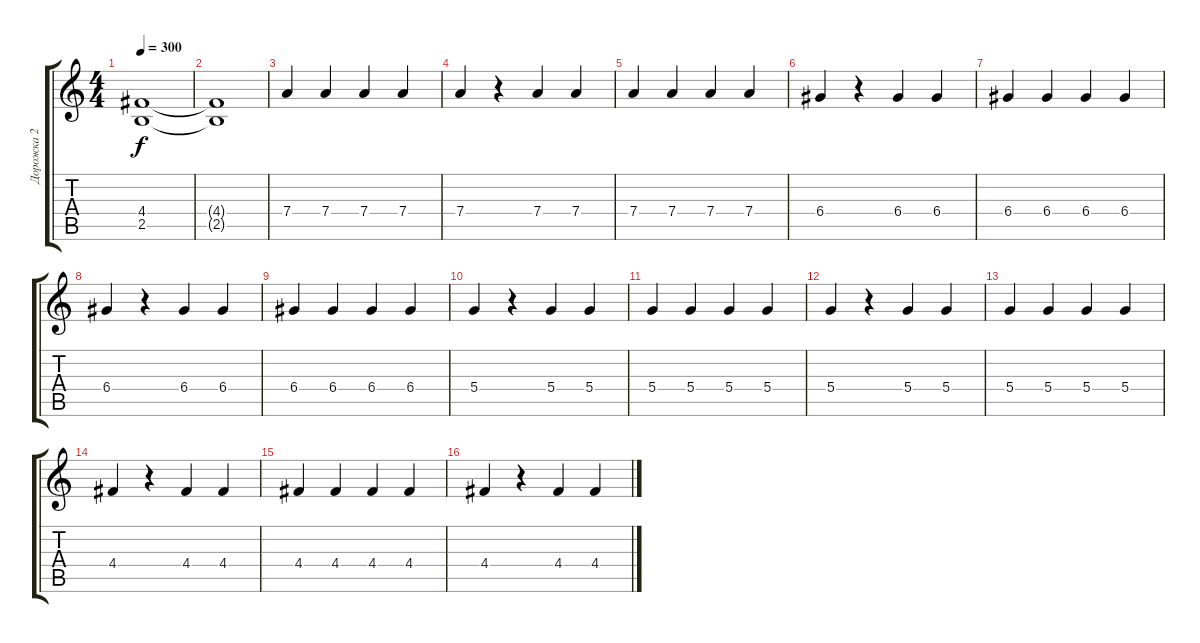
\track ("Дорожка 2" "Дорожка 2") {instrument distortionguitar}
\staff {score tabs}
\tuning (E4 B3 G3 D3 A2 E2) {hide}
\ts (4 4)
\tempo 300
\clef g2
\ks c
(4.4{t} 2.5{t}).1{dy f} |
(4.4{t} 2.5{t}).1 |
7.4.4 7.4.4 7.4.4 7.4.4 |
7.4.4 r.4 7.4.4 7.4.4 |
7.4.4 7.4.4 7.4.4 7.4.4 |
6.4.4 r.4 6.4.4 6.4.4 |
6.4.4 6.4.4 6.4.4 6.4.4 |
6.4.4 r.4 6.4.4 6.4.4 |
6.4.4 6.4.4 6.4.4 6.4.4 |
5.4.4 r.4 5.4.4 5.4.4 |
5.4.4 5.4.4 5.4.4 5.4.4 |
5.4.4 r.4 5.4.4 5.4.4 |
5.4.4 5.4.4 5.4.4 5.4.4 |
4.4.4 r.4 4.4.4 4.4.4 |
4.4.4 4.4.4 4.4.4 4.4.4 |
4.4.4 r.4 4.4.4 4.4.4
